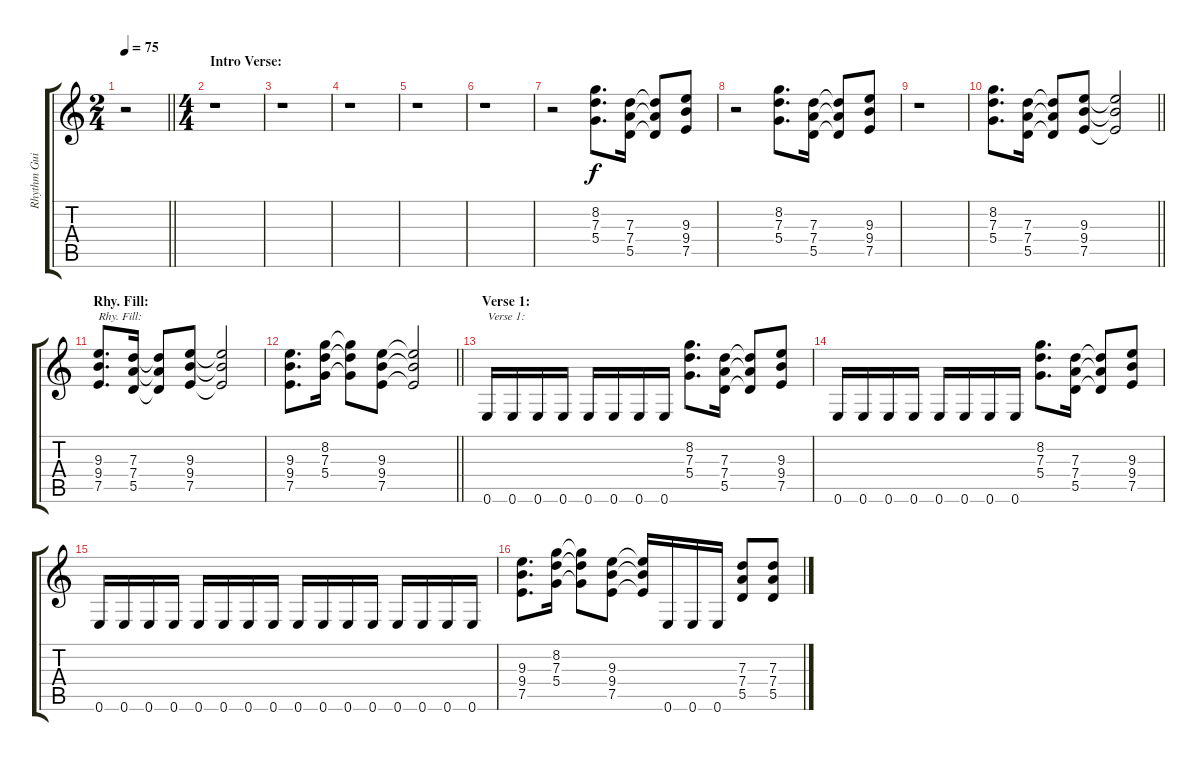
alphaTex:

\track ("Rhythm Guitar 2" "Rhythm Gui") {instrument overdrivenguitar}
\staff {score tabs}
\tuning (E4 B3 G3 D3 A2 E2) {hide}
\ts (2 4)
\tempo 75
\clef g2
\barLineRight lightlight
\ks c
r.2{dy f instrument overdrivenguitar} |
\ts (4 4)
\section ("" "Intro Verse:")
r.1 |
r.1 |
r.1 |
r.1 |
r.1 |
r.2 (8.2 7.3 5.4).8{d} (7.3 7.4 5.5).16 (7.3{t} 7.4{t} 5.5{t}).8 (9.3 9.4 7.5).8 |
r.2 (8.2 7.3 5.4).8{d} (7.3 7.4 5.5).16 (7.3{t} 7.4{t} 5.5{t}).8 (9.3 9.4 7.5).8 |
r.1 |
\barLineRight lightlight
(8.2 7.3 5.4).8{d} (7.3 7.4 5.5).16 (7.3{t} 7.4{t} 5.5{t}).8 (9.3 9.4 7.5).8 (9.3{t} 9.4{t} 7.5{t}).2 |
\section ("" "Rhy. Fill:")
(9.3 9.4 7.5).8{d txt "Rhy. Fill:"} (7.3 7.4 5.5).16 (7.3{t} 7.4{t} 5.5{t}).8 (9.3 9.4 7.5).8 (9.3{t} 9.4{t} 7.5{t}).2 |
\barLineRight lightlight
(9.3 9.4 7.5).8{d} (8.2 7.3 5.4).16 (8.2{t} 7.3{t} 5.4{t}).8 (9.3 9.4 7.5).8 (9.3{t} 9.4{t} 7.5{t}).2 |
\section ("" "Verse 1:")
0.6.16{txt "Verse 1:"} 0.6.16 0.6.16 0.6.16 0.6.16 0.6.16 0.6.16 0.6.16 (8.2 7.3 5.4).8{d} (7.3 7.4 5.5).16 (7.3{t} 7.4{t} 5.5{t}).8 (9.3 9.4 7.5).8 |
0.6.16 0.6.16 0.6.16 0.6.16 0.6.16 0.6.16 0.6.16 0.6.16 (8.2 7.3 5.4).8{d} (7.3 7.4 5.5).16 (7.3{t} 7.4{t} 5.5{t}).8 (9.3 9.4 7.5).8 |
0.6.16 0.6.16 0.6.16 0.6.16 0.6.16 0.6.16 0.6.16 0.6.16 0.6.16 0.6.16 0.6.16 0.6.16 0.6.16 0.6.16 0.6.16 0.6.16 |
(9.3 9.4 7.5).8{d} (8.2 7.3 5.4).16 (8.2{t} 7.3{t} 5.4{t}).8 (9.3 9.4 7.5).8 (9.3{t} 9.4{t} 7.5{t}).16 0.6.16 0.6.16 0.6.16 (7.3 7.4 5.5).8 (7.3 7.4 5.5).8
